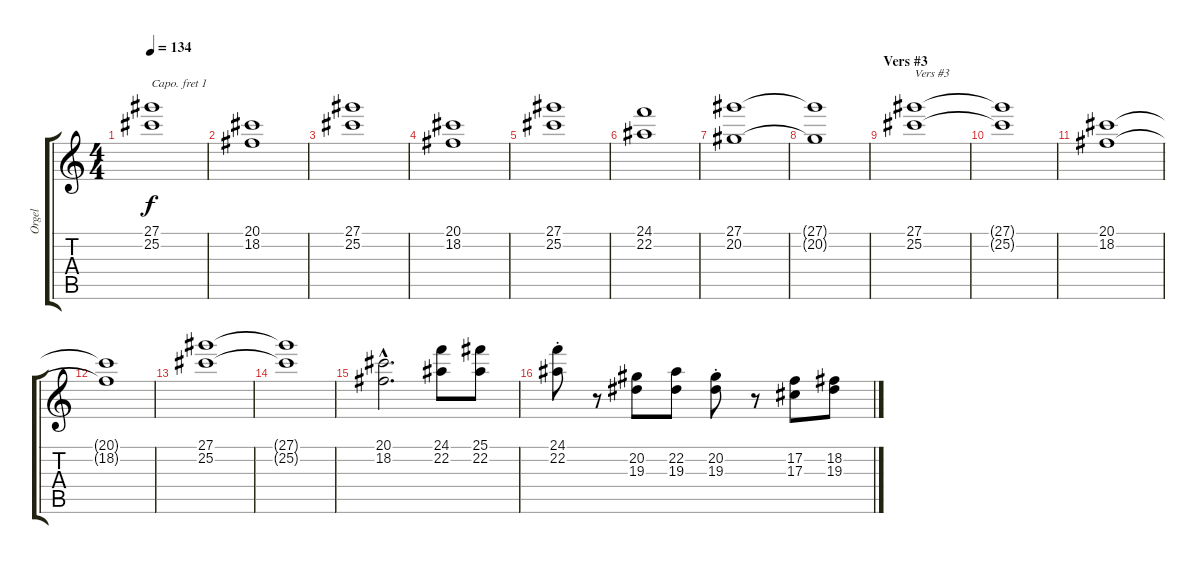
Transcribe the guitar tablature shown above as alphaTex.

\track ("Orgel" "Orgel") {instrument rockorgan}
\staff {score tabs}
\capo 1
\tuning (E4 B3 G3 D3 A2 E2) {hide}
\ts (4 4)
\tempo 134
\clef g2
\ks c
(27.1 25.2).1{dy f} |
(20.1 18.2).1 |
(27.1 25.2).1 |
(20.1 18.2).1 |
(27.1 25.2).1 |
(24.1 22.2).1 |
(27.1 20.2).1 |
(27.1{t} 20.2{t}).1 |
\section ("" "Vers #3")
(27.1 25.2).1{txt "Vers #3"} |
(27.1{t} 25.2{t}).1 |
(20.1 18.2).1 |
(20.1{t} 18.2{t}).1 |
(27.1 25.2).1 |
(27.1{t} 25.2{t}).1 |
(20.1{hac} 18.2{hac}).2{d} (24.1 22.2).8{volume 8} (25.1 22.2).8 |
(24.1{st} 22.2{st}).8 r.8 (20.2 19.3).8 (22.2 19.3).8 (20.2{st} 19.3{st}).8 r.8 (17.2 17.3).8 (18.2 19.3).8
